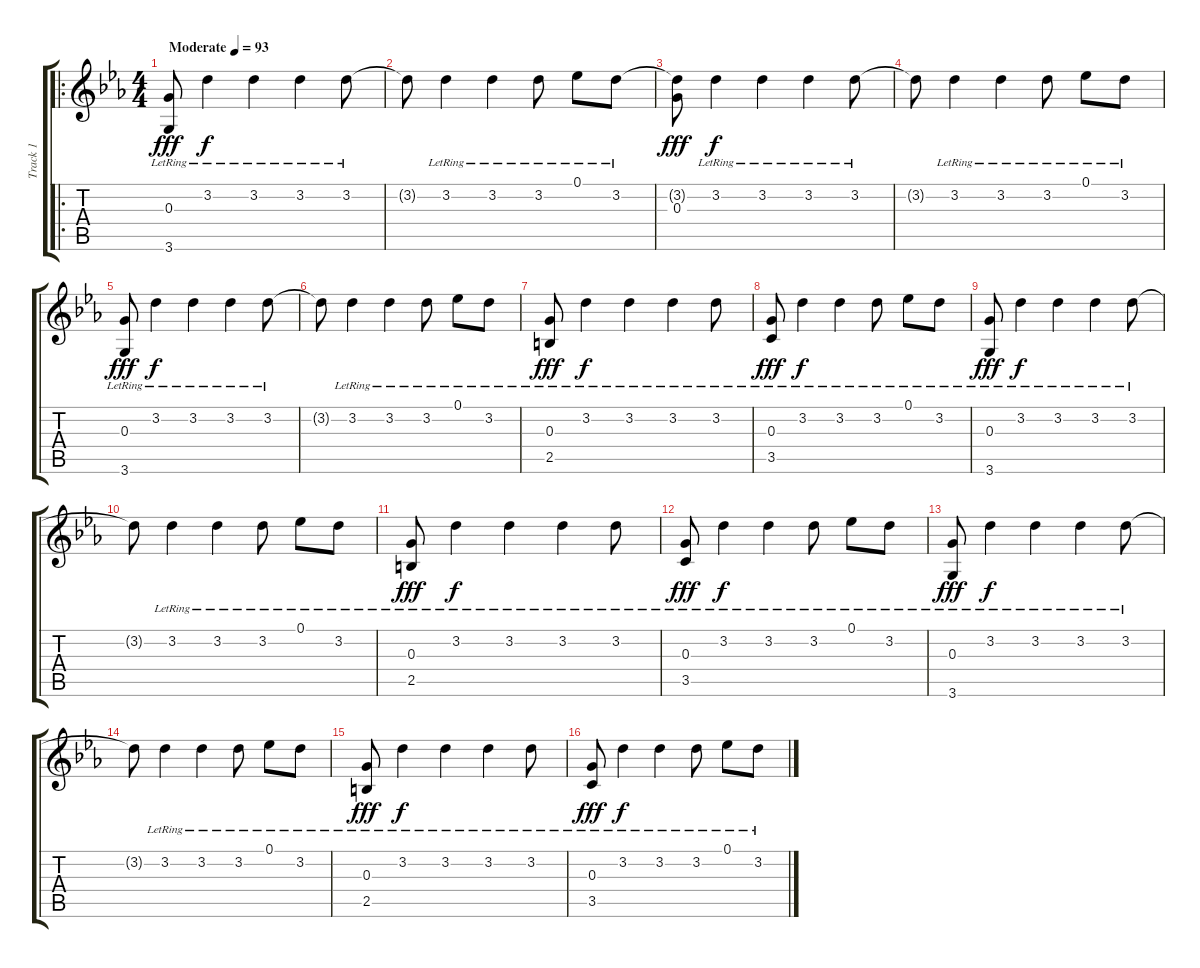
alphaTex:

\track ("Track 1" "Track 1") {instrument acousticguitarsteel}
\staff {score tabs}
\tuning (Eb4 B3 G3 D3 A2 E2) {hide}
\ro
\ts (4 4)
\tempo (93 "Moderate")
\clef g2
\ks eb
(0.3 3.6{lr}).8{dy fff instrument acousticguitarsteel} 3.2{lr}.4{dy f} 3.2{lr}.4 3.2{lr}.4 3.2{lr}.8 |
3.2{t}.8 3.2{lr}.4 3.2{lr}.4 3.2{lr}.8 0.1{lr}.8 3.2{lr}.8 |
(3.2{t} 0.3).8{dy fff} 3.2{lr}.4{dy f} 3.2{lr}.4 3.2{lr}.4 3.2{lr}.8 |
3.2{t}.8 3.2{lr}.4 3.2{lr}.4 3.2{lr}.8 0.1{lr}.8 3.2{lr}.8 |
(0.3 3.6{lr}).8{dy fff} 3.2{lr}.4{dy f} 3.2{lr}.4 3.2{lr}.4 3.2{lr}.8 |
3.2{t}.8 3.2{lr}.4 3.2{lr}.4 3.2{lr}.8 0.1{lr}.8 3.2{lr}.8 |
(0.3 2.5{lr}).8{dy fff} 3.2{lr}.4{dy f} 3.2{lr}.4 3.2{lr}.4 3.2{lr}.8 |
(0.3 3.5{lr}).8{dy fff} 3.2{lr}.4{dy f} 3.2{lr}.4 3.2{lr}.8 0.1{lr}.8 3.2{lr}.8 |
(0.3 3.6{lr}).8{dy fff} 3.2{lr}.4{dy f} 3.2{lr}.4 3.2{lr}.4 3.2{lr}.8 |
3.2{t}.8 3.2{lr}.4 3.2{lr}.4 3.2{lr}.8 0.1{lr}.8 3.2{lr}.8 |
(0.3 2.5{lr}).8{dy fff} 3.2{lr}.4{dy f} 3.2{lr}.4 3.2{lr}.4 3.2{lr}.8 |
(0.3 3.5{lr}).8{dy fff} 3.2{lr}.4{dy f} 3.2{lr}.4 3.2{lr}.8 0.1{lr}.8 3.2{lr}.8 |
(0.3 3.6{lr}).8{dy fff} 3.2{lr}.4{dy f} 3.2{lr}.4 3.2{lr}.4 3.2{lr}.8 |
3.2{t}.8 3.2{lr}.4 3.2{lr}.4 3.2{lr}.8 0.1{lr}.8 3.2{lr}.8 |
(0.3 2.5{lr}).8{dy fff} 3.2{lr}.4{dy f} 3.2{lr}.4 3.2{lr}.4 3.2{lr}.8 |
(0.3 3.5{lr}).8{dy fff} 3.2{lr}.4{dy f} 3.2{lr}.4 3.2{lr}.8 0.1{lr}.8 3.2{lr}.8
